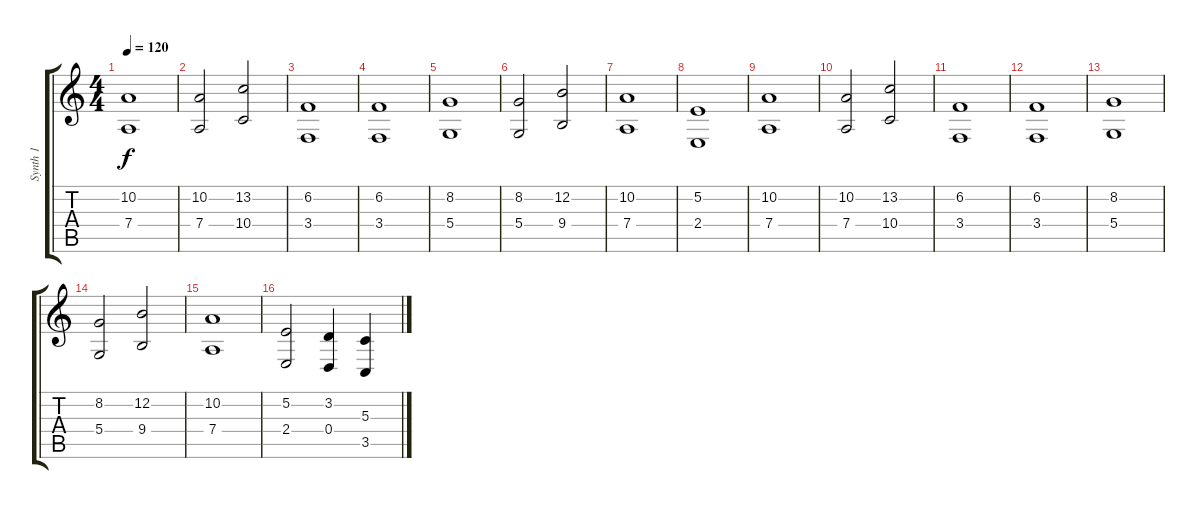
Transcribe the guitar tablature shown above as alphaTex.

\track ("Synth 1" "Synth 1") {instrument stringensemble1}
\staff {score tabs}
\tuning (E4 B3 G3 D3 A2 E2) {hide}
\ts (4 4)
\section ("" "")
\tempo 120
\clef g2
\ks c
(10.2 7.4).1{dy f} |
(10.2 7.4).2 (13.2 10.4).2 |
(6.2 3.4).1 |
(6.2 3.4).1 |
(8.2 5.4).1 |
(8.2 5.4).2 (12.2 9.4).2 |
(10.2 7.4).1 |
(5.2 2.4).1 |
(10.2 7.4).1 |
(10.2 7.4).2 (13.2 10.4).2 |
(6.2 3.4).1 |
(6.2 3.4).1 |
(8.2 5.4).1 |
(8.2 5.4).2 (12.2 9.4).2 |
(10.2 7.4).1 |
(5.2 2.4).2 (3.2 0.4).4 (5.3 3.5).4
